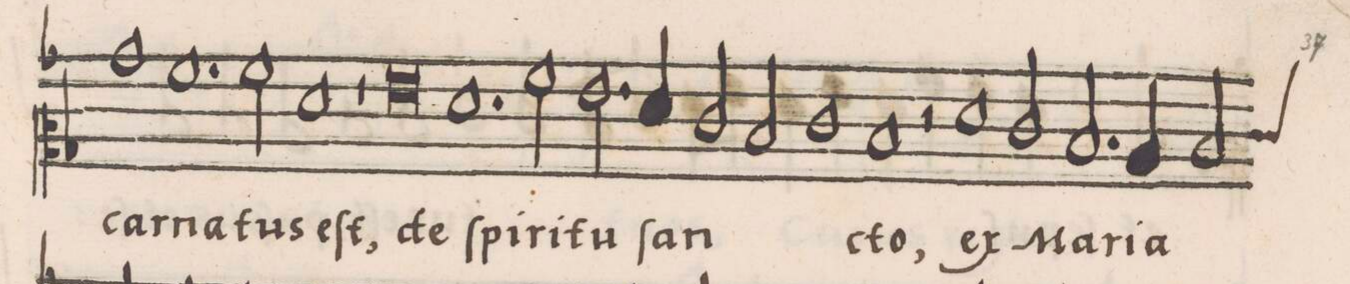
**kern	**text
*I"ALTVS	*
*clefC2	*
*k[b-]	*
*met(c|)	*
*M2/1	*
1b-	-car-
1.a	-na-
=85	=85
2a\	-tus-
1f	-eſt,
=86	=86
1r	.
0g	de
=87	=87
1.f	ſpi-
=88	=88
2a\	  ri-
2.g\	-tu
4f/	ſan-
=89	=89
2e/	.
2d/	.
1e	.
=90	=90
1d	-cto,
2r	.
1f	ex
=91	=91
2e/	.
2.d/	Ma-
4c/	-ri-
=92	=92
*custos:e	*
2d/	-a
*-	*-
